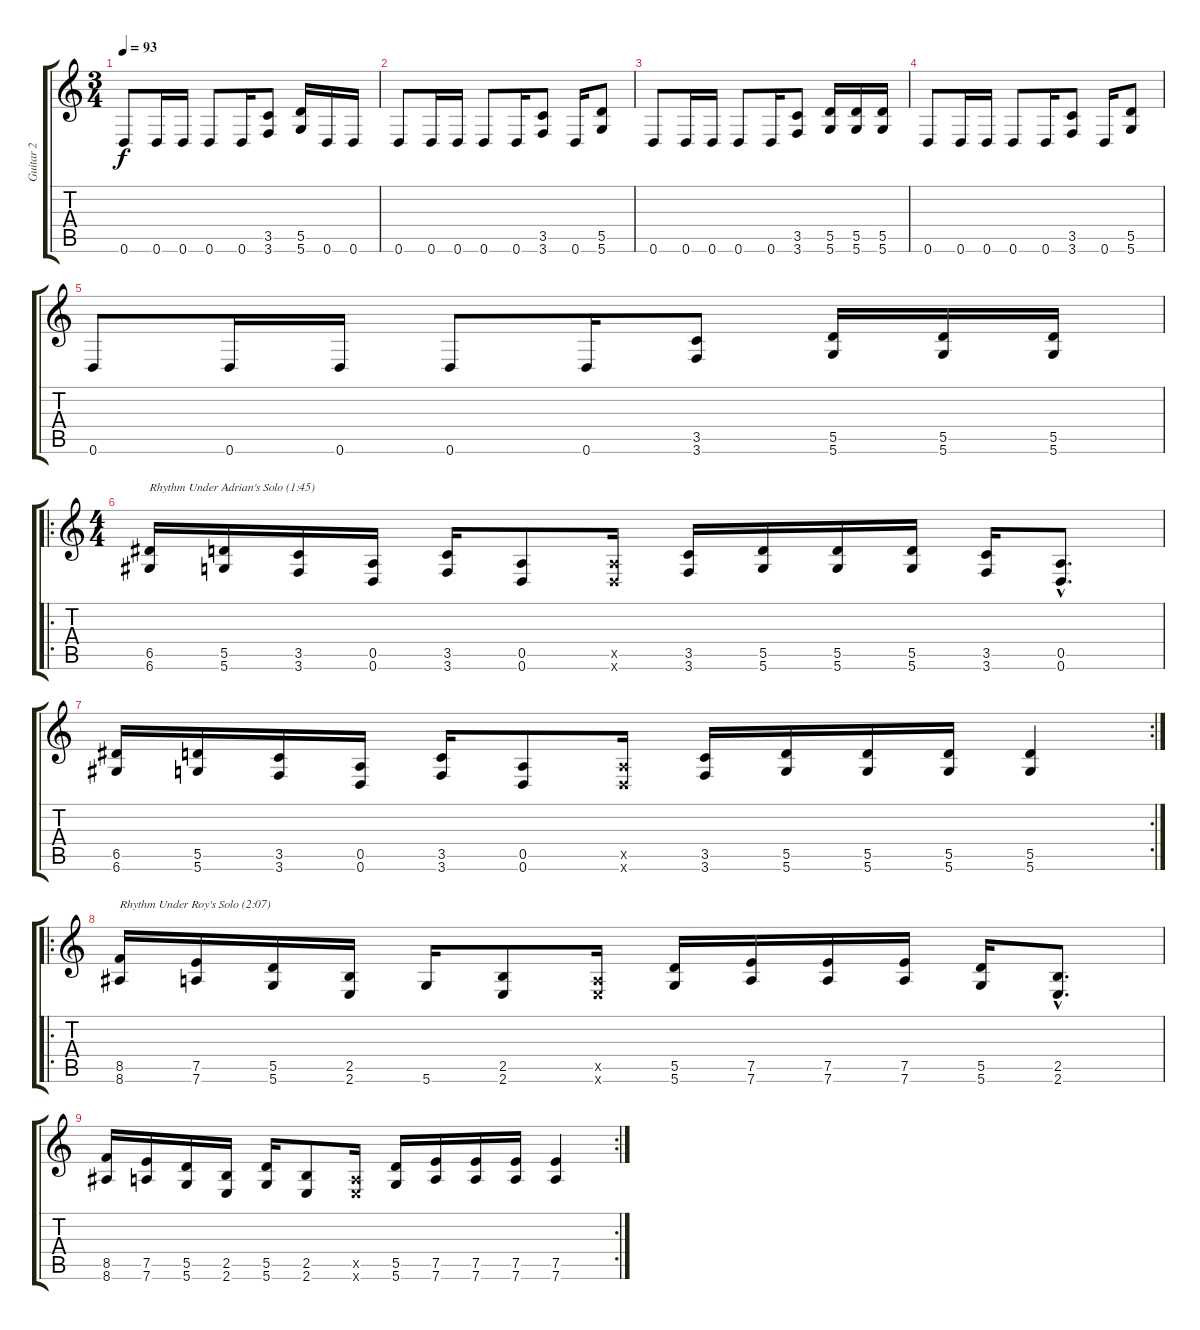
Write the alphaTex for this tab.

\track ("Guitar 2" "Guitar 2") {instrument distortionguitar}
\staff {score tabs}
\tuning (E4 B3 G3 D3 A2 D2) {hide}
\ts (3 4)
\tempo 93
\clef g2
\ks c
0.6.8{dy f} 0.6.16 0.6.16 0.6.8 0.6.16 (3.5 3.6).8 (5.5 5.6).16 0.6.16 0.6.16 |
0.6.8 0.6.16 0.6.16 0.6.8 0.6.16 (3.5 3.6).8 0.6.16 (5.5 5.6).8 |
0.6.8 0.6.16 0.6.16 0.6.8 0.6.16 (3.5 3.6).8 (5.5 5.6).16 (5.5 5.6).16 (5.5 5.6).16 |
0.6.8 0.6.16 0.6.16 0.6.8 0.6.16 (3.5 3.6).8 0.6.16 (5.5 5.6).8 |
0.6.8 0.6.16 0.6.16 0.6.8 0.6.16 (3.5 3.6).8 (5.5 5.6).16 (5.5 5.6).16 (5.5 5.6).16 |
\ro
\ts (4 4)
(6.5 6.6).16{txt "Rhythm Under Adrian's Solo (1:45)"} (5.5 5.6).16 (3.5 3.6).16 (0.5 0.6).16 (3.5 3.6).16 (0.5 0.6).8 (0.5{x} 0.6{x}).16 (3.5 3.6).16 (5.5 5.6).16 (5.5 5.6).16 (5.5 5.6).16 (3.5 3.6).16 (0.5{hac} 0.6{hac}).8{d} |
\rc 2
(6.5 6.6).16 (5.5 5.6).16 (3.5 3.6).16 (0.5 0.6).16 (3.5 3.6).16 (0.5 0.6).8 (0.5{x} 0.6{x}).16 (3.5 3.6).16 (5.5 5.6).16 (5.5 5.6).16 (5.5 5.6).16 (5.5 5.6).4 |
\ro
(8.5 8.6).16{txt "Rhythm Under Roy's Solo (2:07)"} (7.5 7.6).16 (5.5 5.6).16 (2.5 2.6).16 5.6.16 (2.5 2.6).8 (0.5{x} 2.6{x}).16 (5.5 5.6).16 (7.5 7.6).16 (7.5 7.6).16 (7.5 7.6).16 (5.5 5.6).16 (2.5{hac} 2.6{hac}).8{d} |
\rc 2
(8.5 8.6).16 (7.5 7.6).16 (5.5 5.6).16 (2.5 2.6).16 (5.5 5.6).16 (2.5 2.6).8 (0.5{x} 2.6{x}).16 (5.5 5.6).16 (7.5 7.6).16 (7.5 7.6).16 (7.5 7.6).16 (7.5 7.6).4
